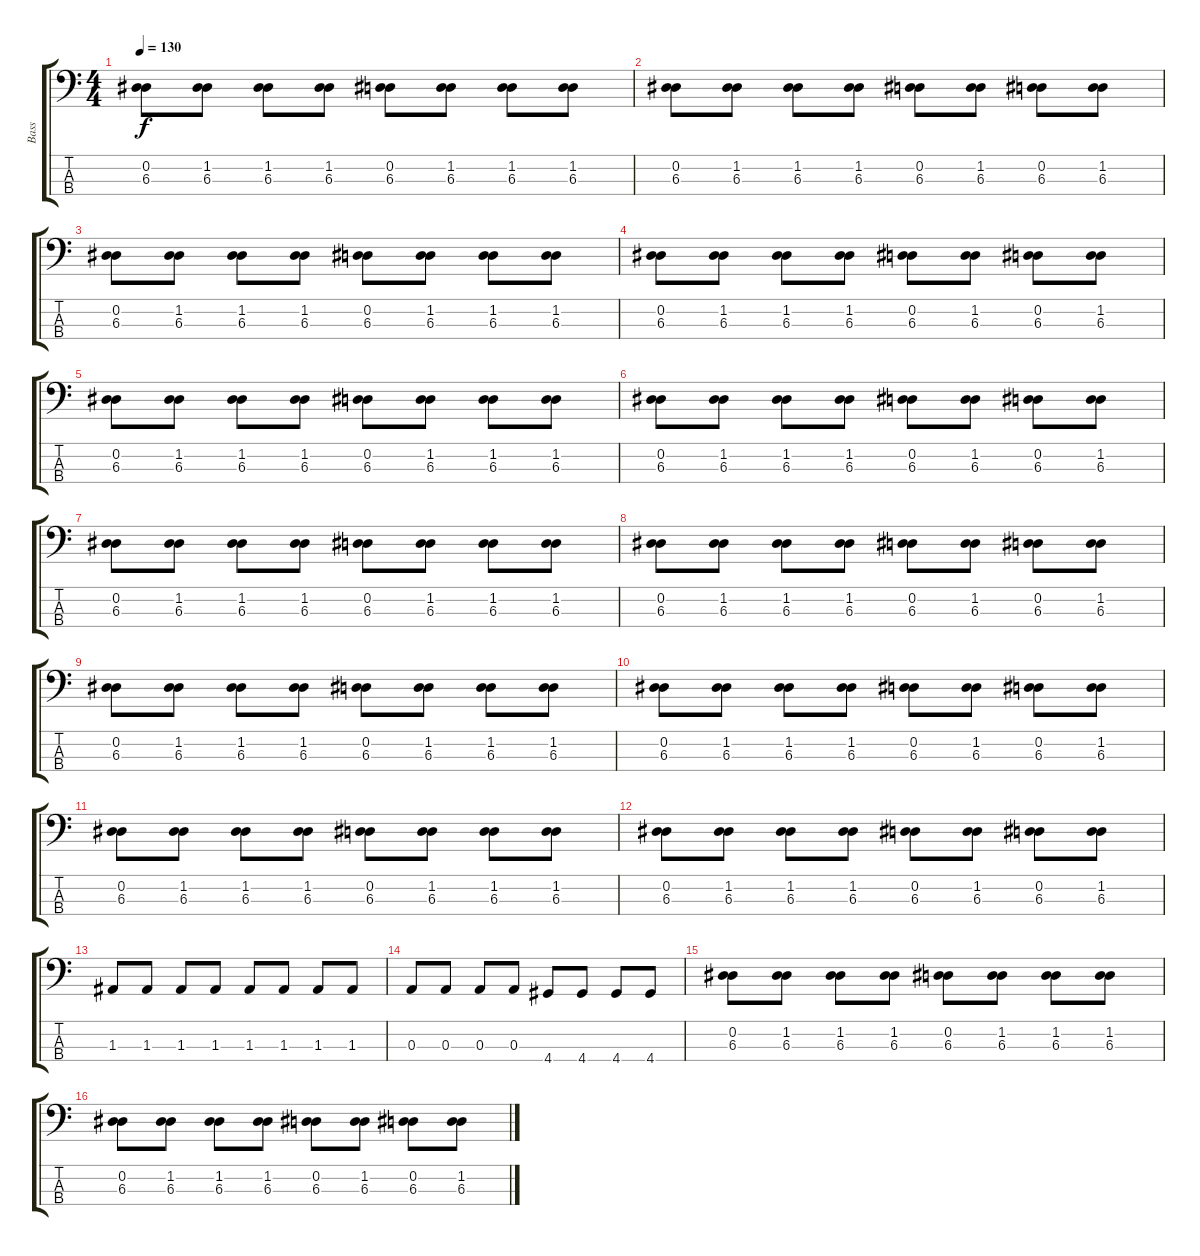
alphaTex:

\track ("Bass" "Bass") {instrument electricbasspick}
\staff {score tabs}
\tuning (G2 D2 A1 E1) {hide}
\ts (4 4)
\tempo 130
\clef f4
\ks c
(0.2 6.3).8{dy f} (1.2 6.3).8 (1.2 6.3).8 (1.2 6.3).8 (0.2 6.3).8 (1.2 6.3).8 (1.2 6.3).8 (1.2 6.3).8 |
(0.2 6.3).8 (1.2 6.3).8 (1.2 6.3).8 (1.2 6.3).8 (0.2 6.3).8 (1.2 6.3).8 (0.2 6.3).8 (1.2 6.3).8 |
(0.2 6.3).8 (1.2 6.3).8 (1.2 6.3).8 (1.2 6.3).8 (0.2 6.3).8 (1.2 6.3).8 (1.2 6.3).8 (1.2 6.3).8 |
(0.2 6.3).8 (1.2 6.3).8 (1.2 6.3).8 (1.2 6.3).8 (0.2 6.3).8 (1.2 6.3).8 (0.2 6.3).8 (1.2 6.3).8 |
(0.2 6.3).8 (1.2 6.3).8 (1.2 6.3).8 (1.2 6.3).8 (0.2 6.3).8 (1.2 6.3).8 (1.2 6.3).8 (1.2 6.3).8 |
(0.2 6.3).8 (1.2 6.3).8 (1.2 6.3).8 (1.2 6.3).8 (0.2 6.3).8 (1.2 6.3).8 (0.2 6.3).8 (1.2 6.3).8 |
(0.2 6.3).8 (1.2 6.3).8 (1.2 6.3).8 (1.2 6.3).8 (0.2 6.3).8 (1.2 6.3).8 (1.2 6.3).8 (1.2 6.3).8 |
(0.2 6.3).8 (1.2 6.3).8 (1.2 6.3).8 (1.2 6.3).8 (0.2 6.3).8 (1.2 6.3).8 (0.2 6.3).8 (1.2 6.3).8 |
(0.2 6.3).8 (1.2 6.3).8 (1.2 6.3).8 (1.2 6.3).8 (0.2 6.3).8 (1.2 6.3).8 (1.2 6.3).8 (1.2 6.3).8 |
(0.2 6.3).8 (1.2 6.3).8 (1.2 6.3).8 (1.2 6.3).8 (0.2 6.3).8 (1.2 6.3).8 (0.2 6.3).8 (1.2 6.3).8 |
(0.2 6.3).8 (1.2 6.3).8 (1.2 6.3).8 (1.2 6.3).8 (0.2 6.3).8 (1.2 6.3).8 (1.2 6.3).8 (1.2 6.3).8 |
(0.2 6.3).8 (1.2 6.3).8 (1.2 6.3).8 (1.2 6.3).8 (0.2 6.3).8 (1.2 6.3).8 (0.2 6.3).8 (1.2 6.3).8 |
1.3.8 1.3.8 1.3.8 1.3.8 1.3.8 1.3.8 1.3.8 1.3.8 |
0.3.8 0.3.8 0.3.8 0.3.8 4.4.8 4.4.8 4.4.8 4.4.8 |
(0.2 6.3).8 (1.2 6.3).8 (1.2 6.3).8 (1.2 6.3).8 (0.2 6.3).8 (1.2 6.3).8 (1.2 6.3).8 (1.2 6.3).8 |
(0.2 6.3).8 (1.2 6.3).8 (1.2 6.3).8 (1.2 6.3).8 (0.2 6.3).8 (1.2 6.3).8 (0.2 6.3).8 (1.2 6.3).8
